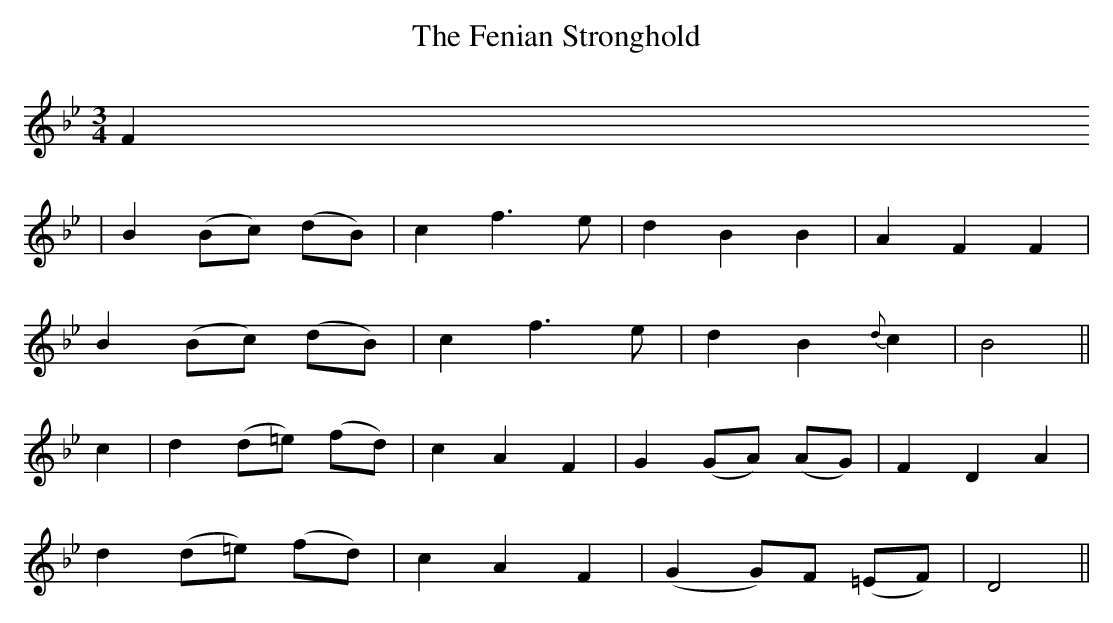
X:1
T: The Fenian Stronghold
M: 3/4
L: 1/8
K: Dphr
F2
| B2 (Bc) (dB) | c2 f3 e | d2 B2 B2 | A2 F2 F2 |
B2 (Bc) (dB) | c2 f3 e | d2 B2 {d}c2 | B4 ||
c2
| d2 (d=e) (fd) | c2 A2 F2 | G2 (GA) (AG) | F2 D2 A2 |
d2 (d=e) (fd) | c2 A2 F2 | (G2 G)F (=EF) | D4 ||
